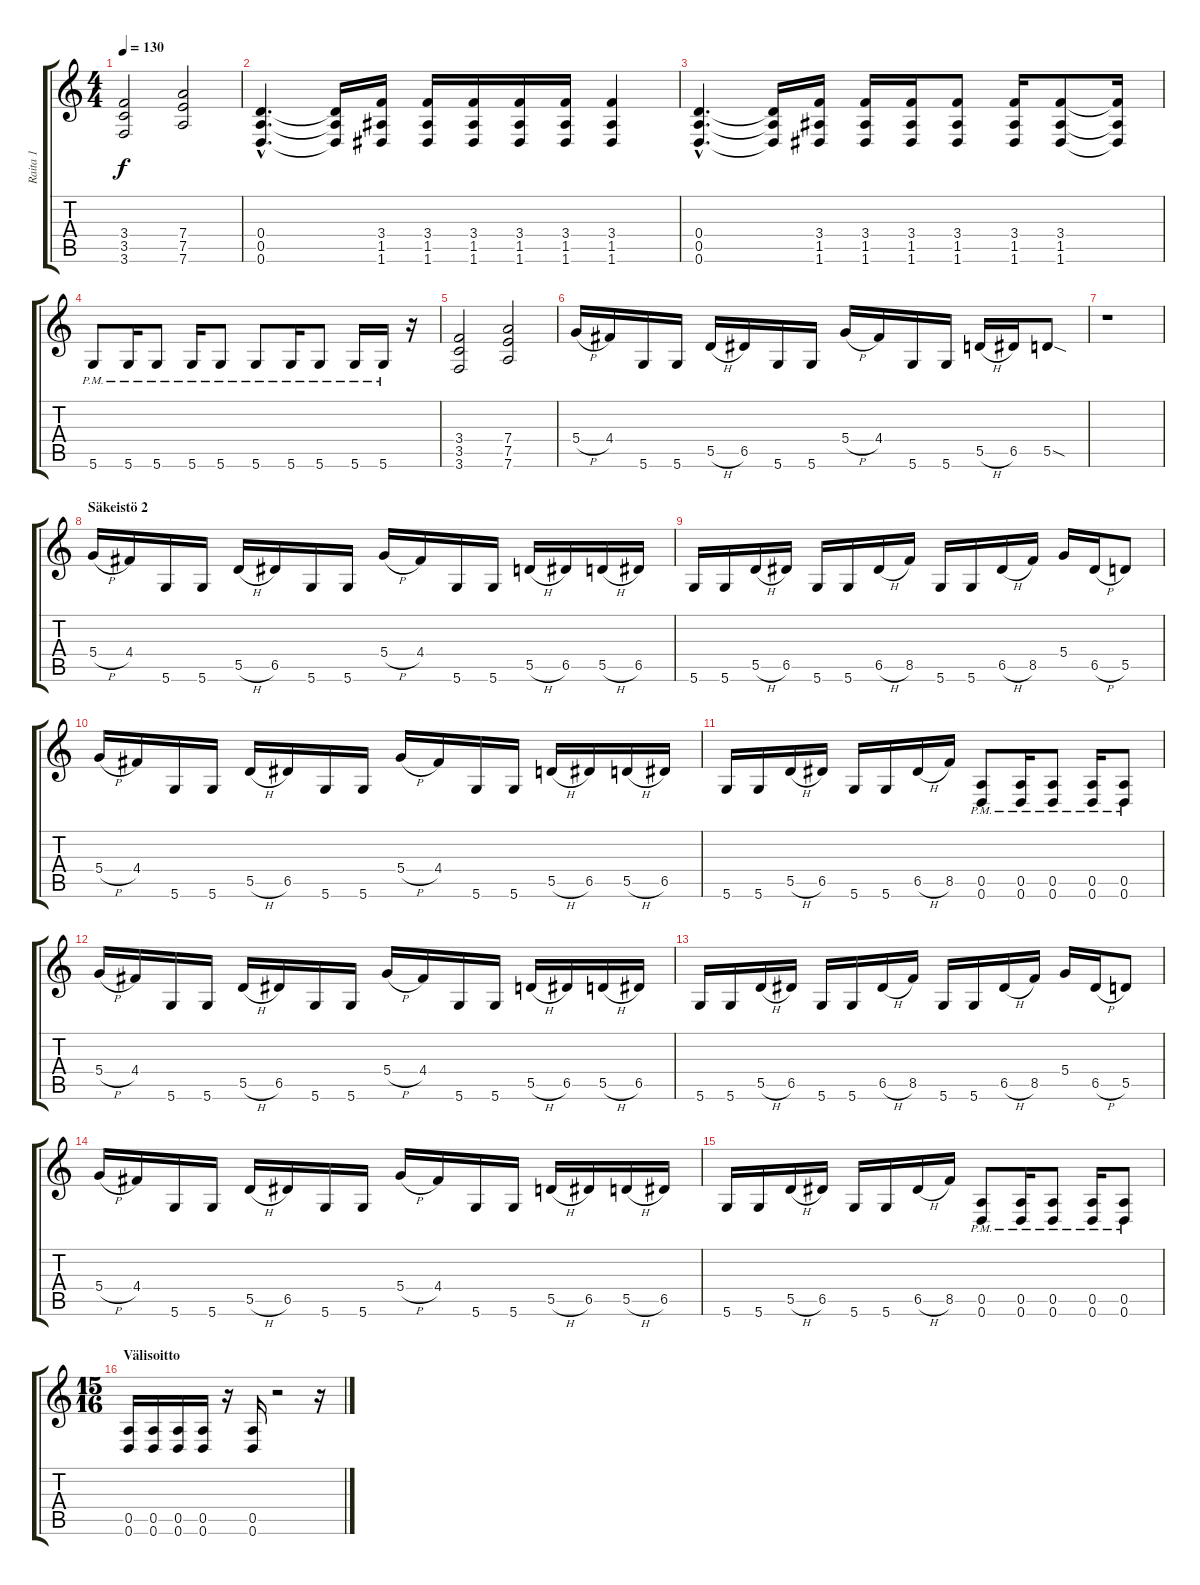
\track ("Raita 1" "Raita 1") {instrument distortionguitar}
\staff {score tabs}
\tuning (E4 B3 G3 D3 A2 D2) {hide}
\ts (4 4)
\tempo 130
\clef g2
\ks c
(3.4 3.5 3.6).2{dy f} (7.4 7.5 7.6).2 |
(0.4{hac} 0.5{hac} 0.6{hac}).4{d} (0.4{t} 0.5{t} 0.6{t}).16 (3.4 1.5 1.6).16 (3.4 1.5 1.6).16 (3.4 1.5 1.6).16 (3.4 1.5 1.6).16 (3.4 1.5 1.6).16 (3.4 1.5 1.6).4 |
(0.4{hac} 0.5{hac} 0.6{hac}).4{d} (0.4{t} 0.5{t} 0.6{t}).16 (3.4 1.5 1.6).16 (3.4 1.5 1.6).16 (3.4 1.5 1.6).16 (3.4 1.5 1.6).8 (3.4 1.5 1.6).16 (3.4 1.5 1.6).8 (3.4{t} 1.5{t} 1.6{t}).16 |
5.6{pm}.8 5.6{pm}.16 5.6{pm}.8 5.6{pm}.16 5.6{pm}.8 5.6{pm}.8 5.6{pm}.16 5.6{pm}.8 5.6{pm}.16 5.6{pm}.16 r.16 |
(3.4 3.5 3.6).2 (7.4 7.5 7.6).2 |
5.4{h}.16 4.4.16 5.6.16 5.6.16 5.5{h}.16 6.5.16 5.6.16 5.6.16 5.4{h}.16 4.4.16 5.6.16 5.6.16 5.5{h}.16 6.5.16 5.5{sod}.8 |
r.1 |
\section ("" "Säkeistö 2")
5.4{h}.16 4.4.16 5.6.16 5.6.16 5.5{h}.16 6.5.16 5.6.16 5.6.16 5.4{h}.16 4.4.16 5.6.16 5.6.16 5.5{h}.16 6.5.16 5.5{h}.16 6.5.16 |
5.6.16 5.6.16 5.5{h}.16 6.5.16 5.6.16 5.6.16 6.5{h}.16 8.5.16 5.6.16 5.6.16 6.5{h}.16 8.5.16 5.4.16 6.5{h}.16 5.5.8 |
5.4{h}.16 4.4.16 5.6.16 5.6.16 5.5{h}.16 6.5.16 5.6.16 5.6.16 5.4{h}.16 4.4.16 5.6.16 5.6.16 5.5{h}.16 6.5.16 5.5{h}.16 6.5.16 |
5.6.16 5.6.16 5.5{h}.16 6.5.16 5.6.16 5.6.16 6.5{h}.16 8.5.16 (0.5 0.6{pm}).8 (0.5 0.6{pm}).16 (0.5 0.6{pm}).8 (0.5 0.6{pm}).16 (0.5 0.6{pm}).8 |
5.4{h}.16 4.4.16 5.6.16 5.6.16 5.5{h}.16 6.5.16 5.6.16 5.6.16 5.4{h}.16 4.4.16 5.6.16 5.6.16 5.5{h}.16 6.5.16 5.5{h}.16 6.5.16 |
5.6.16 5.6.16 5.5{h}.16 6.5.16 5.6.16 5.6.16 6.5{h}.16 8.5.16 5.6.16 5.6.16 6.5{h}.16 8.5.16 5.4.16 6.5{h}.16 5.5.8 |
5.4{h}.16 4.4.16 5.6.16 5.6.16 5.5{h}.16 6.5.16 5.6.16 5.6.16 5.4{h}.16 4.4.16 5.6.16 5.6.16 5.5{h}.16 6.5.16 5.5{h}.16 6.5.16 |
5.6.16 5.6.16 5.5{h}.16 6.5.16 5.6.16 5.6.16 6.5{h}.16 8.5.16 (0.5 0.6{pm}).8 (0.5 0.6{pm}).16 (0.5 0.6{pm}).8 (0.5 0.6{pm}).16 (0.5 0.6{pm}).8 |
\ts (15 16)
\section ("" "Välisoitto")
(0.5 0.6).16 (0.5 0.6).16 (0.5 0.6).16 (0.5 0.6).16 r.16 (0.5 0.6).16 r.2 r.16
